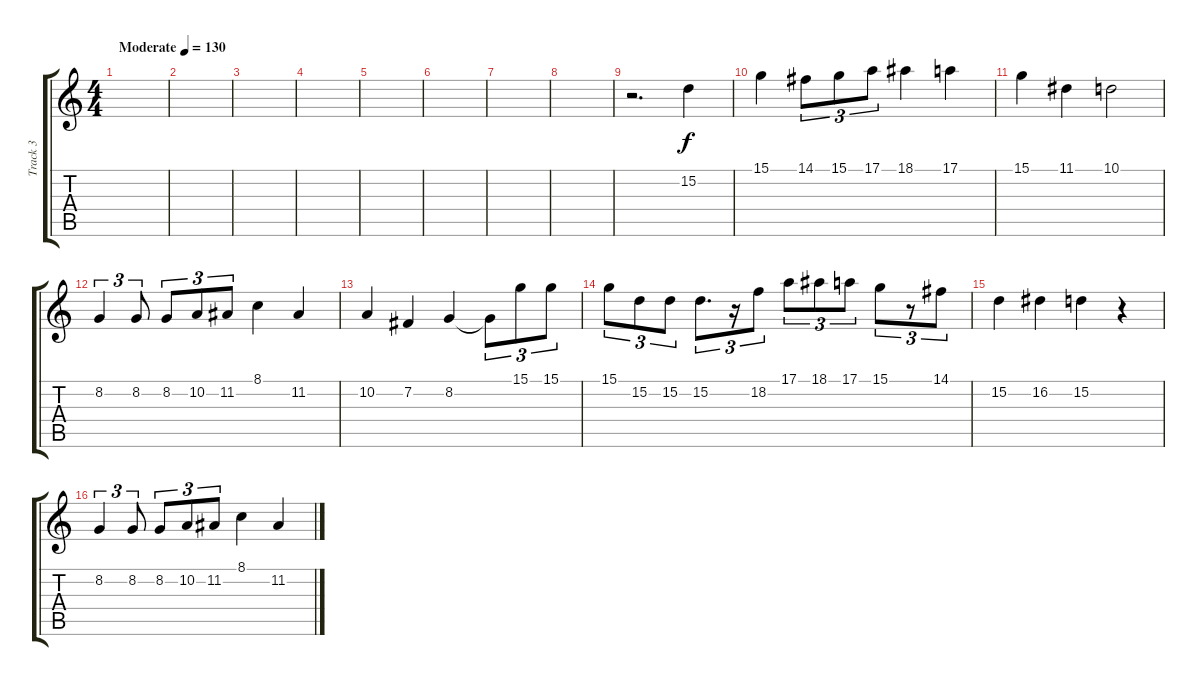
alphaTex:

\track ("Track 3" "Track 3") {instrument harpsichord}
\staff {score tabs}
\tuning (E4 B3 G3 D3 A2 E2) {hide}
\ts (4 4)
\tempo (130 "Moderate")
\clef g2
\ks c
|
|
|
|
|
|
|
|
r.2{d} 15.2.4 |
15.1.4 14.1.8{tu (3 2)} 15.1.8{tu (3 2)} 17.1.8{tu (3 2)} 18.1.4 17.1.4 |
15.1.4 11.1.4 10.1.2 |
8.2.4{tu (3 2)} 8.2.8{tu (3 2)} 8.2.8{tu (3 2)} 10.2.8{tu (3 2)} 11.2.8{tu (3 2)} 8.1.4 11.2.4 |
10.2.4 7.2.4 8.2.4 8.2{t}.8{tu (3 2)} 15.1.8{tu (3 2)} 15.1.8{tu (3 2)} |
15.1.8{tu (3 2)} 15.2.8{tu (3 2)} 15.2.8{tu (3 2)} 15.2.8{d tu (3 2)} r.16{tu (3 2)} 18.2.8{tu (3 2)} 17.1.8{tu (3 2)} 18.1.8{tu (3 2)} 17.1.8{tu (3 2)} 15.1.8{tu (3 2)} r.8{tu (3 2)} 14.1.8{tu (3 2)} |
15.2.4 16.2.4 15.2.4 r.4 |
8.2.4{tu (3 2)} 8.2.8{tu (3 2)} 8.2.8{tu (3 2)} 10.2.8{tu (3 2)} 11.2.8{tu (3 2)} 8.1.4 11.2.4
